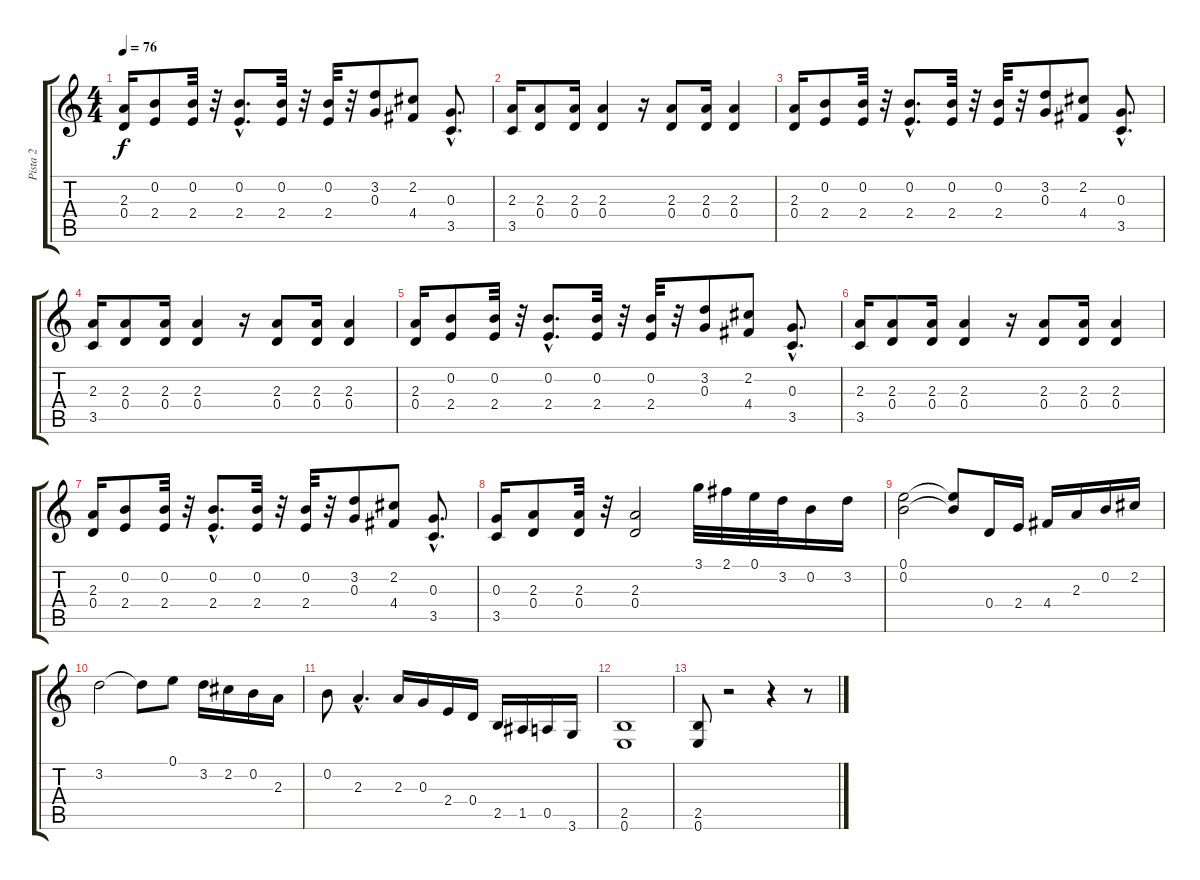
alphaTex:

\track ("Pista 2" "Pista 2") {instrument distortionguitar}
\staff {score tabs}
\tuning (E4 B3 G3 D3 A2 E2) {hide}
\ts (4 4)
\tempo 76
\clef g2
\ks c
(2.3 0.4).16{dy f} (0.2 2.4).8 (0.2 2.4).32 r.32 (0.2{hac} 2.4{hac}).8{d} (0.2 2.4).32 r.32 (0.2 2.4).32 r.32 (3.2 0.3).8 (2.2 4.4).8 (0.3{hac} 3.5{hac}).8{d} |
(2.3 3.5).16 (2.3 0.4).8 (2.3 0.4).16 (2.3 0.4).4 r.16 (2.3 0.4).8 (2.3 0.4).16 (2.3 0.4).4 |
(2.3 0.4).16 (0.2 2.4).8 (0.2 2.4).32 r.32 (0.2{hac} 2.4{hac}).8{d} (0.2 2.4).32 r.32 (0.2 2.4).32 r.32 (3.2 0.3).8 (2.2 4.4).8 (0.3{hac} 3.5{hac}).8{d} |
(2.3 3.5).16 (2.3 0.4).8 (2.3 0.4).16 (2.3 0.4).4 r.16 (2.3 0.4).8 (2.3 0.4).16 (2.3 0.4).4 |
(2.3 0.4).16 (0.2 2.4).8 (0.2 2.4).32 r.32 (0.2{hac} 2.4{hac}).8{d} (0.2 2.4).32 r.32 (0.2 2.4).32 r.32 (3.2 0.3).8 (2.2 4.4).8 (0.3{hac} 3.5{hac}).8{d} |
(2.3 3.5).16 (2.3 0.4).8 (2.3 0.4).16 (2.3 0.4).4 r.16 (2.3 0.4).8 (2.3 0.4).16 (2.3 0.4).4 |
(2.3 0.4).16 (0.2 2.4).8 (0.2 2.4).32 r.32 (0.2{hac} 2.4{hac}).8{d} (0.2 2.4).32 r.32 (0.2 2.4).32 r.32 (3.2 0.3).8 (2.2 4.4).8 (0.3{hac} 3.5{hac}).8{d} |
(0.3 3.5).16 (2.3 0.4).8 (2.3 0.4).32 r.32 (2.3 0.4).2 3.1.32 2.1.32 0.1.32 3.2.32 0.2.16 3.2.16 |
(0.1 0.2).2 (0.1{t} 0.2{t}).8 0.4.16 2.4.16 4.4.16 2.3.16 0.2.16 2.2.16 |
3.2.2 3.2{t}.8 0.1.8 3.2.16 2.2.16 0.2.16 2.3.16 |
0.2.8 2.3{hac}.4{d} 2.3.16 0.3.16 2.4.16 0.4.16 2.5.16 1.5.16 0.5.16 3.6.16 |
(2.5 0.6).1 |
(2.5 0.6).8 r.2 r.4 r.8
